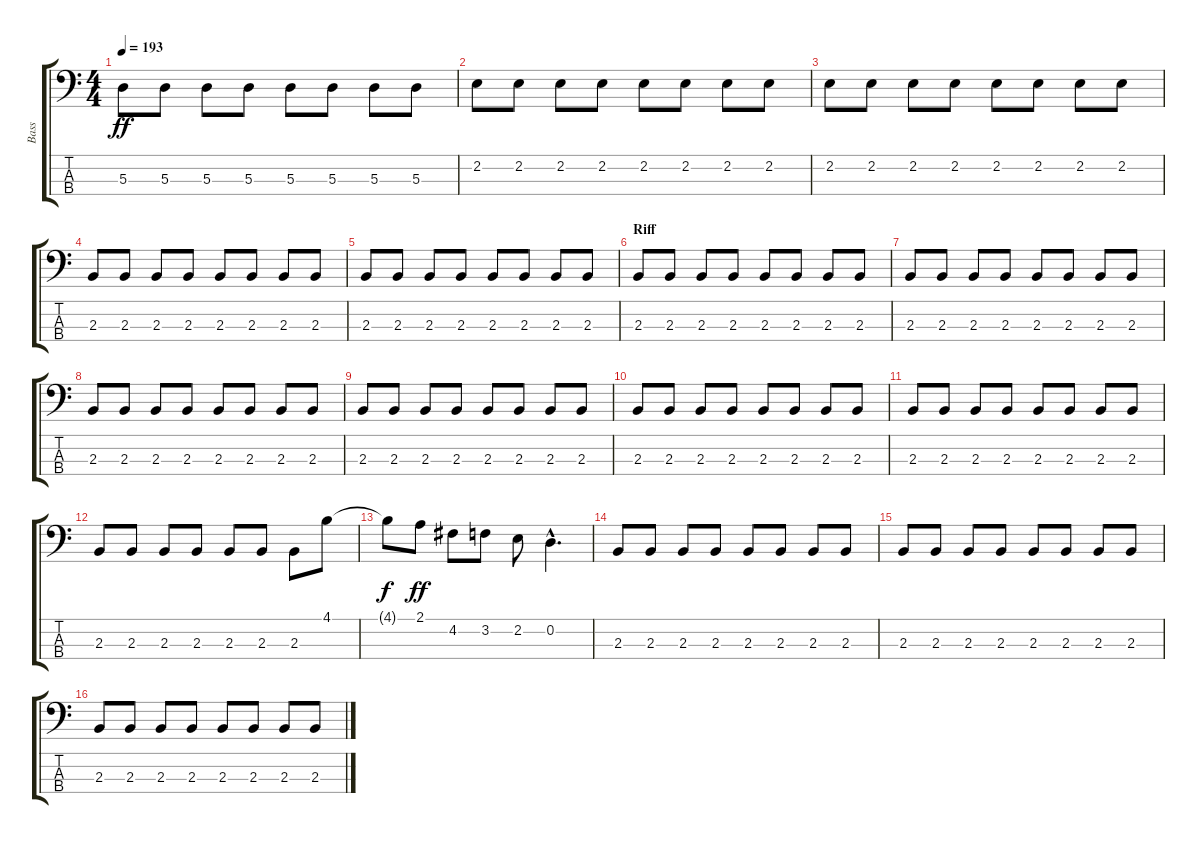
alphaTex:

\track ("Bass" "Bass") {instrument electricbassfinger}
\staff {score tabs}
\tuning (G2 D2 A1 E1) {hide}
\ts (4 4)
\tempo 193
\clef f4
\ks c
5.3.8{dy ff} 5.3.8 5.3.8 5.3.8 5.3.8 5.3.8 5.3.8 5.3.8 |
2.2.8 2.2.8 2.2.8 2.2.8 2.2.8 2.2.8 2.2.8 2.2.8 |
2.2.8 2.2.8 2.2.8 2.2.8 2.2.8 2.2.8 2.2.8 2.2.8 |
2.3.8 2.3.8 2.3.8 2.3.8 2.3.8 2.3.8 2.3.8 2.3.8 |
2.3.8 2.3.8 2.3.8 2.3.8 2.3.8 2.3.8 2.3.8 2.3.8 |
\section ("" "Riff")
2.3.8 2.3.8 2.3.8 2.3.8 2.3.8 2.3.8 2.3.8 2.3.8 |
2.3.8 2.3.8 2.3.8 2.3.8 2.3.8 2.3.8 2.3.8 2.3.8 |
2.3.8 2.3.8 2.3.8 2.3.8 2.3.8 2.3.8 2.3.8 2.3.8 |
2.3.8 2.3.8 2.3.8 2.3.8 2.3.8 2.3.8 2.3.8 2.3.8 |
2.3.8 2.3.8 2.3.8 2.3.8 2.3.8 2.3.8 2.3.8 2.3.8 |
2.3.8 2.3.8 2.3.8 2.3.8 2.3.8 2.3.8 2.3.8 2.3.8 |
2.3.8 2.3.8 2.3.8 2.3.8 2.3.8 2.3.8 2.3.8 4.1.8 |
4.1{t}.8{dy f} 2.1.8{dy ff} 4.2.8 3.2.8 2.2.8 0.2{hac}.4{d} |
2.3.8 2.3.8 2.3.8 2.3.8 2.3.8 2.3.8 2.3.8 2.3.8 |
2.3.8 2.3.8 2.3.8 2.3.8 2.3.8 2.3.8 2.3.8 2.3.8 |
2.3.8 2.3.8 2.3.8 2.3.8 2.3.8 2.3.8 2.3.8 2.3.8
